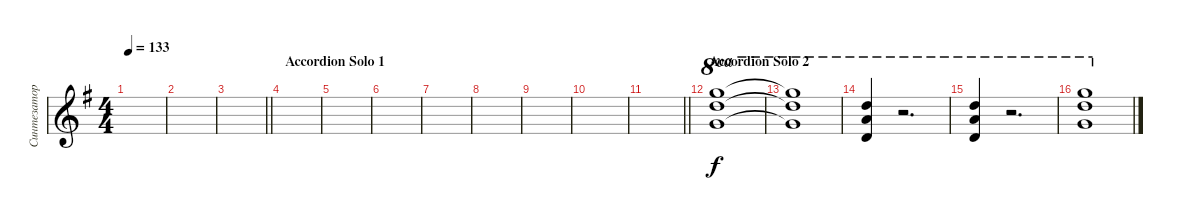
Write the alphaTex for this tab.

\track ("Синтезатор" "Синтезатор") {instrument rockorgan}
\staff {score}
\tuning (E5 B4 G4 D4 A3 D3) {hide}
\ts (4 4)
\tempo 133
\clef g2
\ks eminor
|
|
\barLineRight lightlight
|
\section ("" "Accordion Solo 1")
|
|
|
|
|
|
|
\barLineRight lightlight
|
\section ("" "Accordion Solo 2")
(15.1 15.2 12.3).1{ot 8va} |
(15.1{t} 15.2{t} 12.3{t}).1{ot 8va} |
(10.1 10.2 7.3).4{ot 8va} r.2{d ot 8va} |
(10.1 10.2 7.3).4{ot 8va} r.2{d ot 8va} |
(15.1 15.2 12.3).1{ot 8va}
